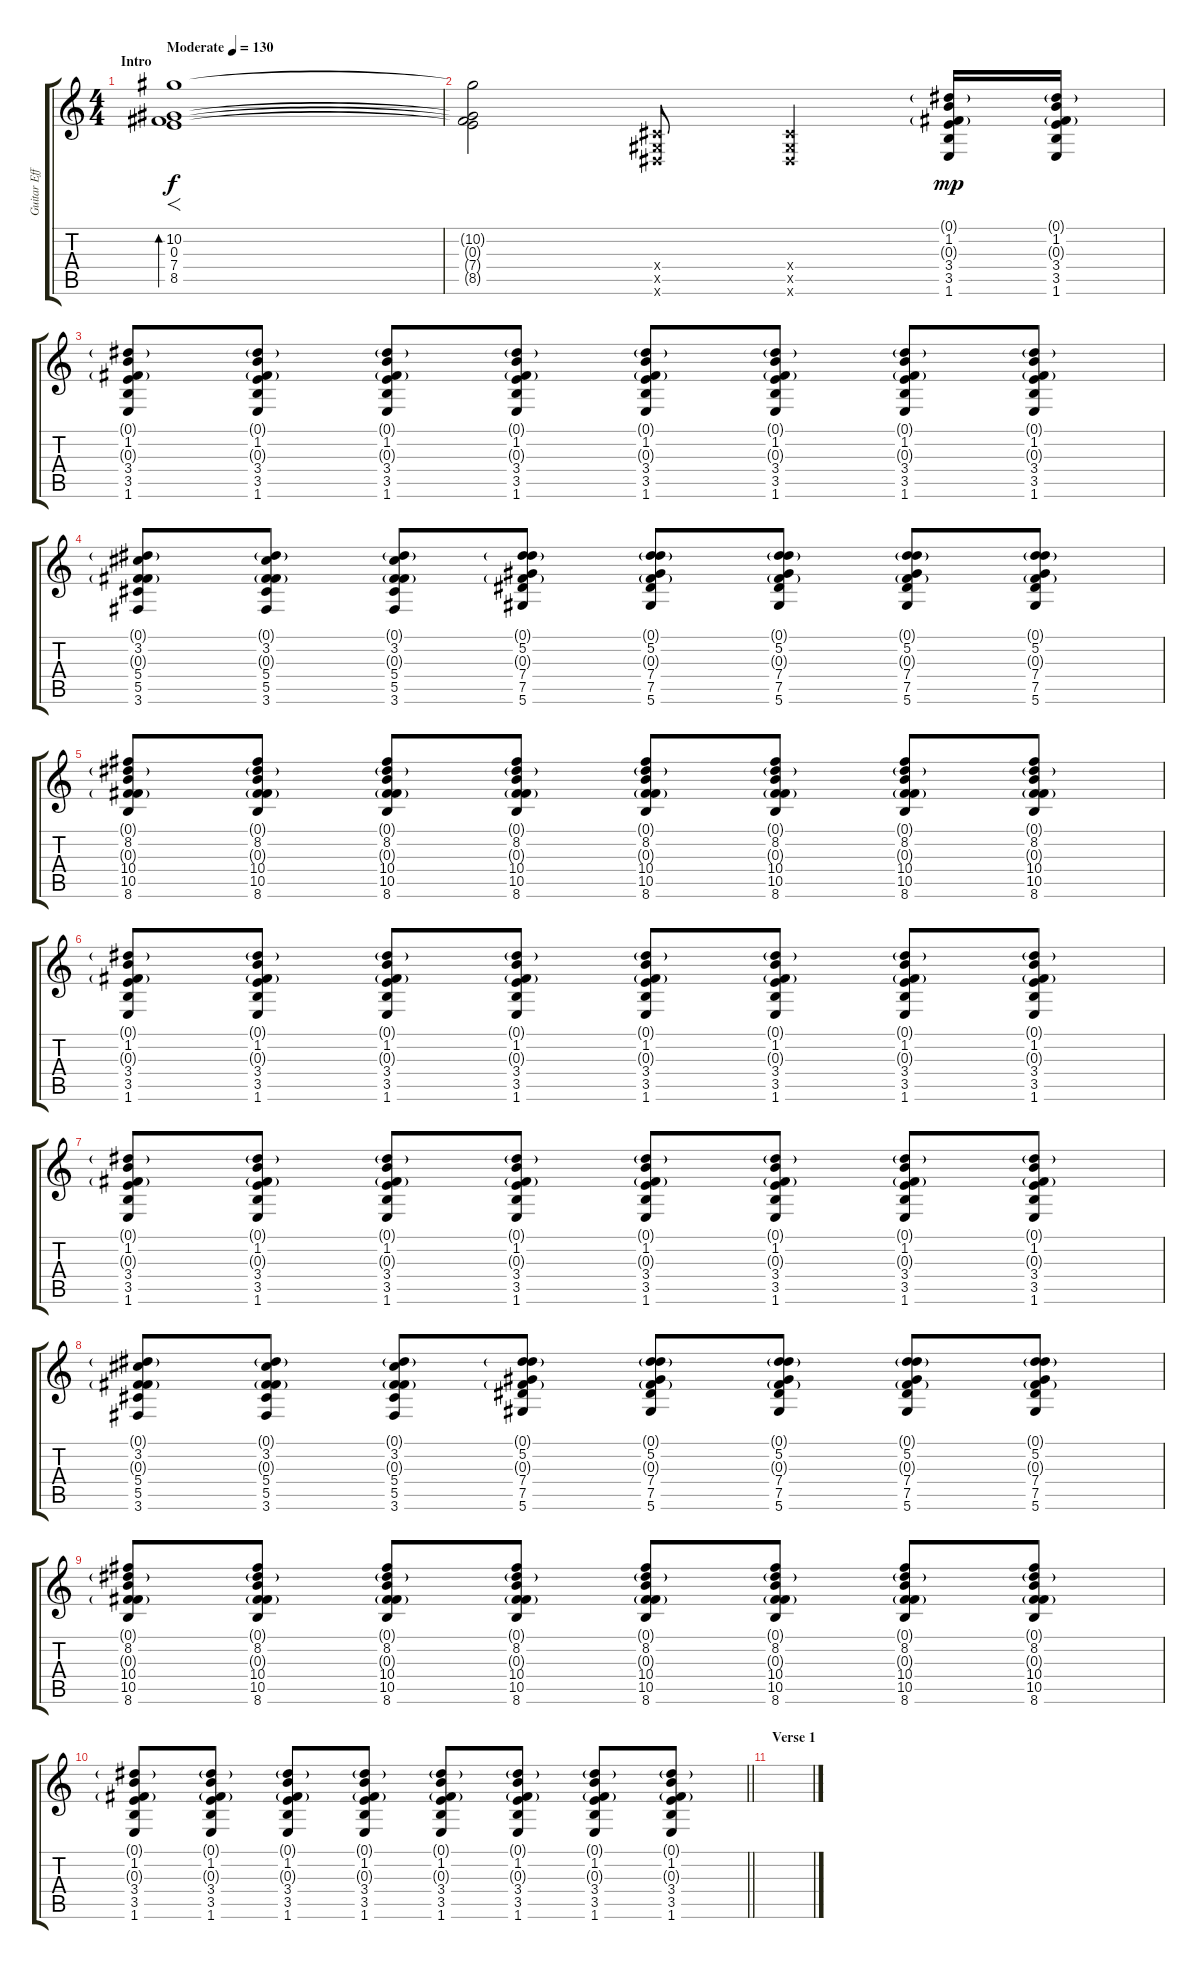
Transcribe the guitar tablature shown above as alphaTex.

\track ("Guitar Effects 1" "Guitar Eff") {instrument electricguitarclean}
\staff {score tabs}
\tuning (Eb4 Bb3 Gb3 Db3 Ab2 Eb2) {hide}
\ts (4 4)
\section ("" "Intro")
\tempo (130 "Moderate")
\clef g2
\ks c
(10.2 0.3 7.4 8.5).1{f bd 240 dy f instrument electricguitarclean} |
(10.2{t} 0.3{t} 7.4{t} 8.5{t}).2 (0.4{x} 0.5{x} 0.6{x}).8 (0.4{x} 0.5{x} 0.6{x}).4 (0.1{g} 1.2 0.3{g} 3.4 3.5 1.6).16{dy mp} (0.1{g} 1.2 0.3{g} 3.4 3.5 1.6).16 |
(0.1{g} 1.2 0.3{g} 3.4 3.5 1.6).8 (0.1{g} 1.2 0.3{g} 3.4 3.5 1.6).8 (0.1{g} 1.2 0.3{g} 3.4 3.5 1.6).8 (0.1{g} 1.2 0.3{g} 3.4 3.5 1.6).8 (0.1{g} 1.2 0.3{g} 3.4 3.5 1.6).8 (0.1{g} 1.2 0.3{g} 3.4 3.5 1.6).8 (0.1{g} 1.2 0.3{g} 3.4 3.5 1.6).8 (0.1{g} 1.2 0.3{g} 3.4 3.5 1.6).8 |
(0.1{g} 3.2 0.3{g} 5.4 5.5 3.6).8 (0.1{g} 3.2 0.3{g} 5.4 5.5 3.6).8 (0.1{g} 3.2 0.3{g} 5.4 5.5 3.6).8 (0.1{g} 5.2 0.3{g} 7.4 7.5 5.6).8 (0.1{g} 5.2 0.3{g} 7.4 7.5 5.6).8 (0.1{g} 5.2 0.3{g} 7.4 7.5 5.6).8 (0.1{g} 5.2 0.3{g} 7.4 7.5 5.6).8 (0.1{g} 5.2 0.3{g} 7.4 7.5 5.6).8 |
(0.1{g} 8.2 0.3{g} 10.4 10.5 8.6).8 (0.1{g} 8.2 0.3{g} 10.4 10.5 8.6).8 (0.1{g} 8.2 0.3{g} 10.4 10.5 8.6).8 (0.1{g} 8.2 0.3{g} 10.4 10.5 8.6).8 (0.1{g} 8.2 0.3{g} 10.4 10.5 8.6).8 (0.1{g} 8.2 0.3{g} 10.4 10.5 8.6).8 (0.1{g} 8.2 0.3{g} 10.4 10.5 8.6).8 (0.1{g} 8.2 0.3{g} 10.4 10.5 8.6).8 |
(0.1{g} 1.2 0.3{g} 3.4 3.5 1.6).8 (0.1{g} 1.2 0.3{g} 3.4 3.5 1.6).8 (0.1{g} 1.2 0.3{g} 3.4 3.5 1.6).8 (0.1{g} 1.2 0.3{g} 3.4 3.5 1.6).8 (0.1{g} 1.2 0.3{g} 3.4 3.5 1.6).8 (0.1{g} 1.2 0.3{g} 3.4 3.5 1.6).8 (0.1{g} 1.2 0.3{g} 3.4 3.5 1.6).8 (0.1{g} 1.2 0.3{g} 3.4 3.5 1.6).8 |
(0.1{g} 1.2 0.3{g} 3.4 3.5 1.6).8 (0.1{g} 1.2 0.3{g} 3.4 3.5 1.6).8 (0.1{g} 1.2 0.3{g} 3.4 3.5 1.6).8 (0.1{g} 1.2 0.3{g} 3.4 3.5 1.6).8 (0.1{g} 1.2 0.3{g} 3.4 3.5 1.6).8 (0.1{g} 1.2 0.3{g} 3.4 3.5 1.6).8 (0.1{g} 1.2 0.3{g} 3.4 3.5 1.6).8 (0.1{g} 1.2 0.3{g} 3.4 3.5 1.6).8 |
(0.1{g} 3.2 0.3{g} 5.4 5.5 3.6).8 (0.1{g} 3.2 0.3{g} 5.4 5.5 3.6).8 (0.1{g} 3.2 0.3{g} 5.4 5.5 3.6).8 (0.1{g} 5.2 0.3{g} 7.4 7.5 5.6).8 (0.1{g} 5.2 0.3{g} 7.4 7.5 5.6).8 (0.1{g} 5.2 0.3{g} 7.4 7.5 5.6).8 (0.1{g} 5.2 0.3{g} 7.4 7.5 5.6).8 (0.1{g} 5.2 0.3{g} 7.4 7.5 5.6).8 |
(0.1{g} 8.2 0.3{g} 10.4 10.5 8.6).8 (0.1{g} 8.2 0.3{g} 10.4 10.5 8.6).8 (0.1{g} 8.2 0.3{g} 10.4 10.5 8.6).8 (0.1{g} 8.2 0.3{g} 10.4 10.5 8.6).8 (0.1{g} 8.2 0.3{g} 10.4 10.5 8.6).8 (0.1{g} 8.2 0.3{g} 10.4 10.5 8.6).8 (0.1{g} 8.2 0.3{g} 10.4 10.5 8.6).8 (0.1{g} 8.2 0.3{g} 10.4 10.5 8.6).8 |
\barLineRight lightlight
(0.1{g} 1.2 0.3{g} 3.4 3.5 1.6).8 (0.1{g} 1.2 0.3{g} 3.4 3.5 1.6).8 (0.1{g} 1.2 0.3{g} 3.4 3.5 1.6).8 (0.1{g} 1.2 0.3{g} 3.4 3.5 1.6).8 (0.1{g} 1.2 0.3{g} 3.4 3.5 1.6).8 (0.1{g} 1.2 0.3{g} 3.4 3.5 1.6).8 (0.1{g} 1.2 0.3{g} 3.4 3.5 1.6).8 (0.1{g} 1.2 0.3{g} 3.4 3.5 1.6).8 |
\section ("" "Verse 1")
